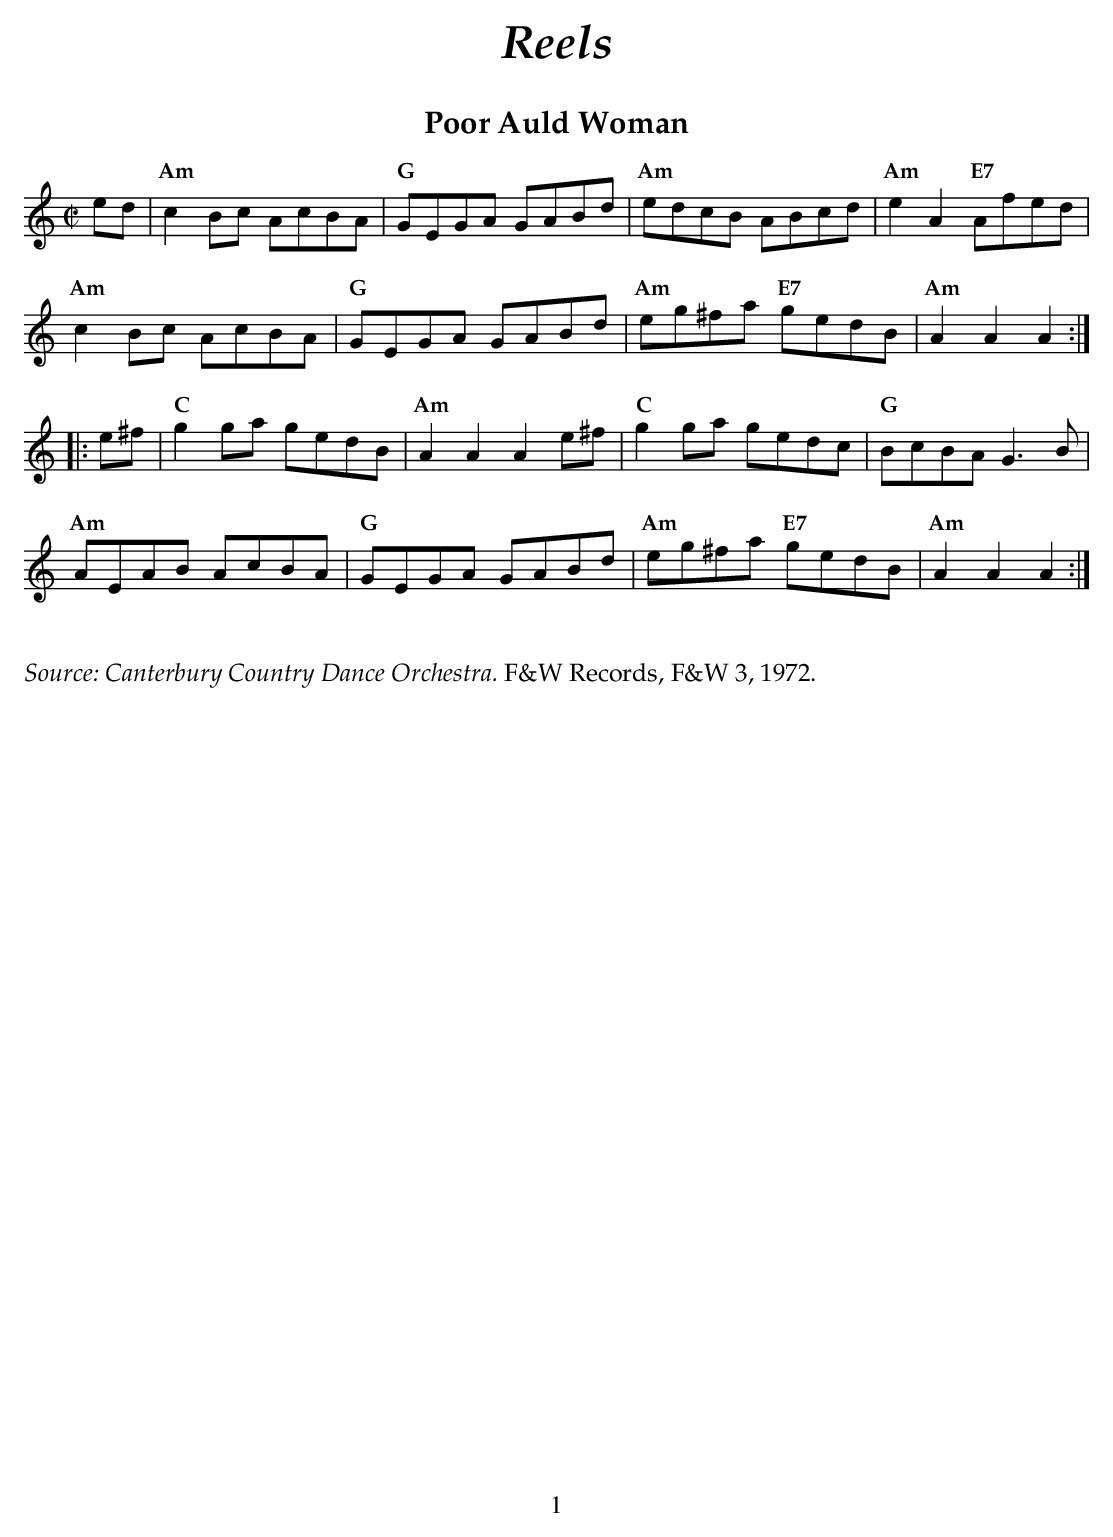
X:1
T:Poor Auld Woman
M:C|
L:1/8
K:Am
ed |\
"Am" c2Bc AcBA | "G"  GEGA GABd  | "Am" edcB       ABcd | "Am" e2A2 "E7" Afed |
"Am" c2Bc AcBA | "G"  GEGA GABd  | "Am" eg^fa "E7" gedB | "Am" A2A2A2   :|
|:e^f |\
"C"  g2ga gedB | "Am" A2A2 A2e^f | "C"  g2ga       gedc | "G"  BcBA G3B |
"Am" AEAB AcBA | "G" GEGA  GABd  | "Am" eg^fa "E7" gedB | "Am" A2A2A2  :|
